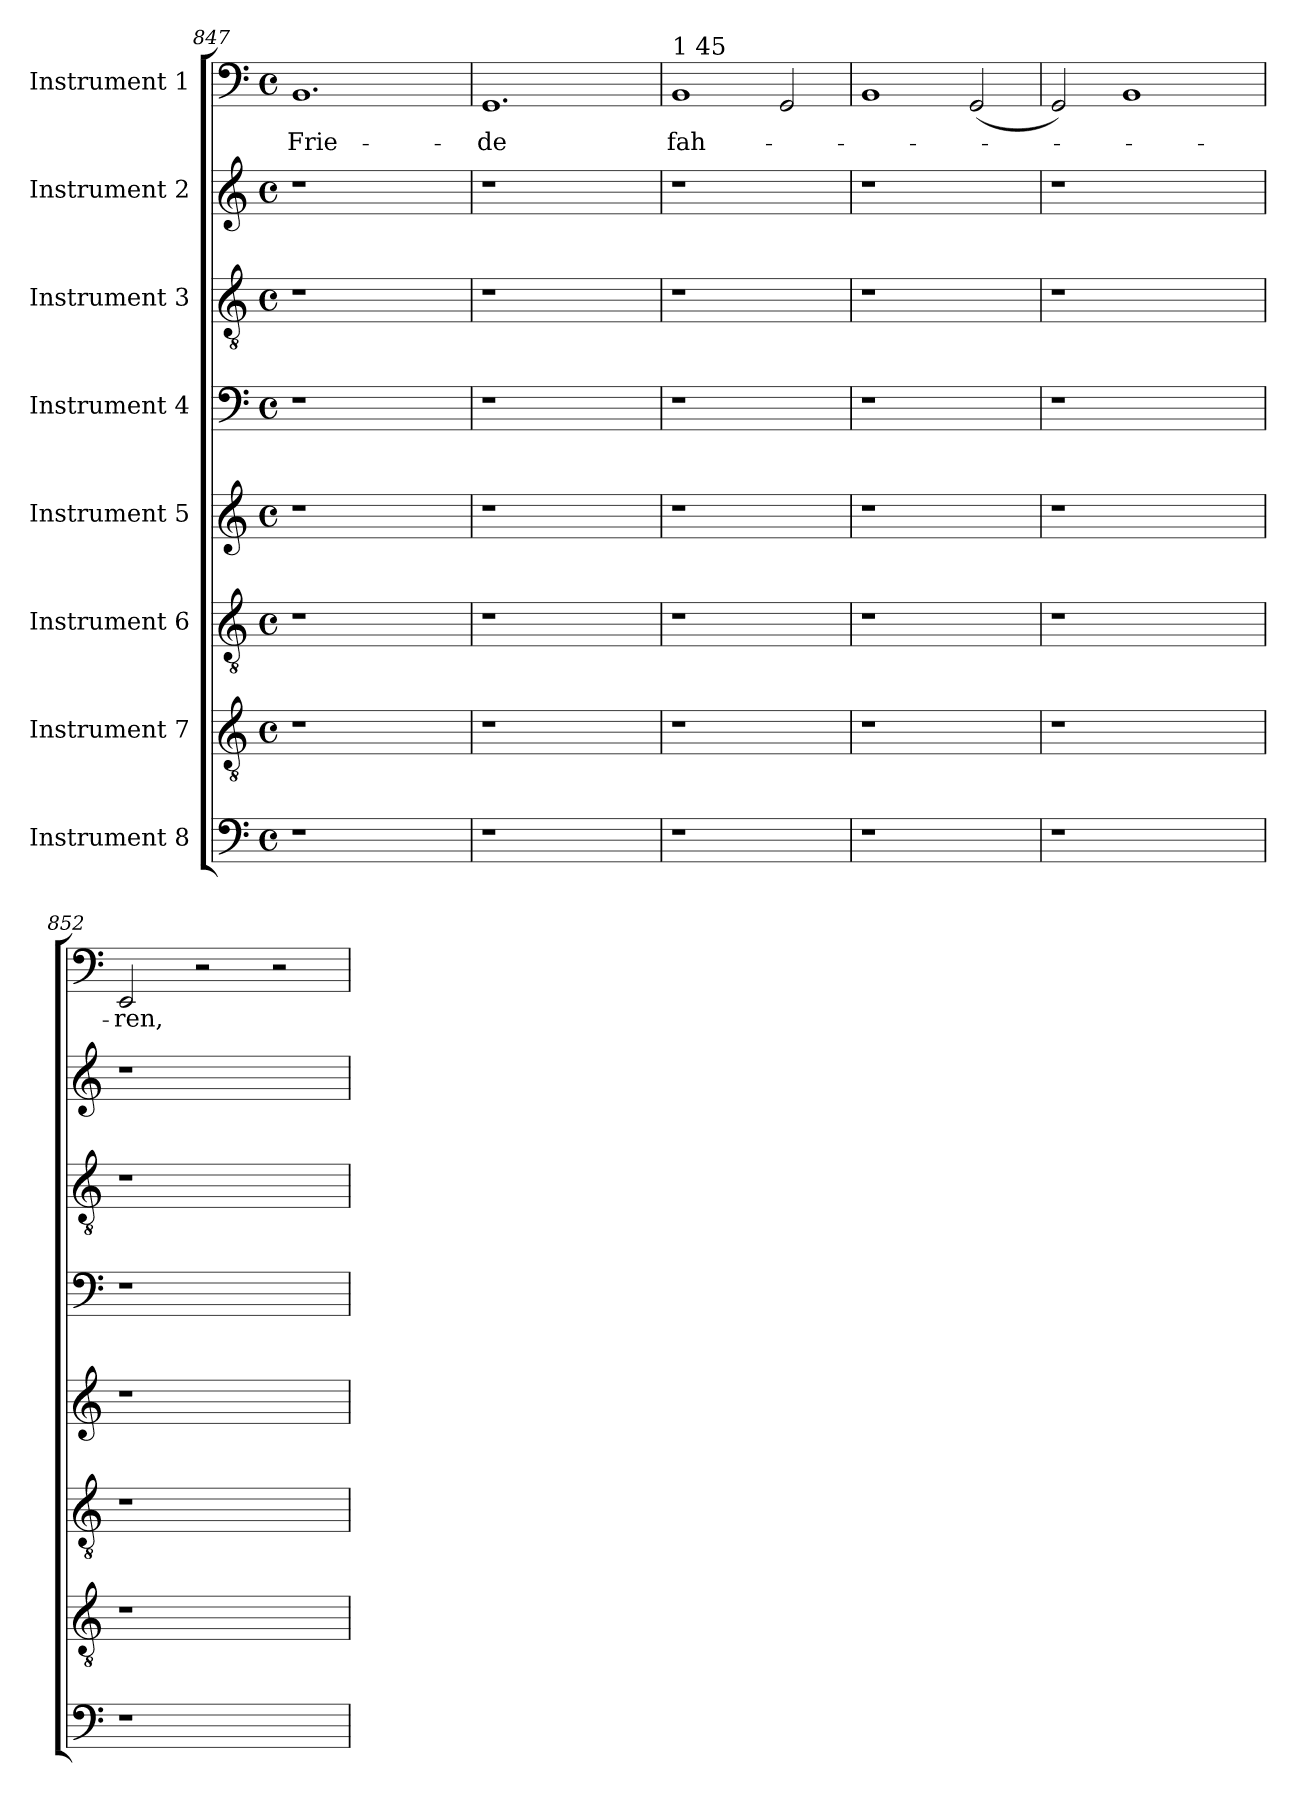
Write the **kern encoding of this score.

**kern	**kern	**kern	**kern	**kern	**kern	**kern	**kern	**text
*part8	*part7	*part6	*part5	*part4	*part3	*part2	*part1	*part1
*staff8	*staff7	*staff6	*staff5	*staff4	*staff3	*staff2	*staff1	*staff1
*I"Instrument 8	*I"Instrument 7	*I"Instrument 6	*I"Instrument 5	*I"Instrument 4	*I"Instrument 3	*I"Instrument 2	*I"Instrument 1	*
*clefF4	*clefGv2	*clefGv2	*clefG2	*clefF4	*clefGv2	*clefG2	*clefF4	*
*M4/4	*M4/4	*M4/4	*M4/4	*M4/4	*M4/4	*M4/4	*M4/4	*
*met(c)	*met(c)	*met(c)	*met(c)	*met(c)	*met(c)	*met(c)	*met(c)	*
=847	=847	=847	=847	=847	=847	=847	=847	=847
!	!	!	!	!	!	!	!	!LO:LY:b:cj
1r	1r	1r	1r	1r	1r	1r	1.BB	Frie-
2ryy	2ryy	2ryy	2ryy	2ryy	2ryy	2ryy	.	.
=848	=848	=848	=848	=848	=848	=848	=848	=848
!	!	!	!	!	!	!	!	!LO:LY:b:cj
1r	1r	1r	1r	1r	1r	1r	1.GG	-de
2ryy	2ryy	2ryy	2ryy	2ryy	2ryy	2ryy	.	.
!!LO:LB:g=z
=849	=849	=849	=849	=849	=849	=849	=849	=849
!	!	!	!	!	!	!	!LO:TX:a:t=1 45	!
!	!	!	!	!	!	!	!	!LO:LY:b:cj
1r	1r	1r	1r	1r	1r	1r	1BB	fah-
2ryy	2ryy	2ryy	2ryy	2ryy	2ryy	2ryy	2GG/	.
=850	=850	=850	=850	=850	=850	=850	=850	=850
1r	1r	1r	1r	1r	1r	1r	1BB	.
2ryy	2ryy	2ryy	2ryy	2ryy	2ryy	2ryy	(<2GG/	.
=851	=851	=851	=851	=851	=851	=851	=851	=851
1r	1r	1r	1r	1r	1r	1r	2GG/)	.
.	.	.	.	.	.	.	1BB	.
2ryy	2ryy	2ryy	2ryy	2ryy	2ryy	2ryy	.	.
=852	=852	=852	=852	=852	=852	=852	=852	=852
!	!	!	!	!	!	!	!	!LO:LY:b:cj
1r	1r	1r	1r	1r	1r	1r	2EE/	-ren,
.	.	.	.	.	.	.	2r	.
2ryy	2ryy	2ryy	2ryy	2ryy	2ryy	2ryy	2r	.
=	=	=	=	=	=	=	=	=
*-	*-	*-	*-	*-	*-	*-	*-	*-
